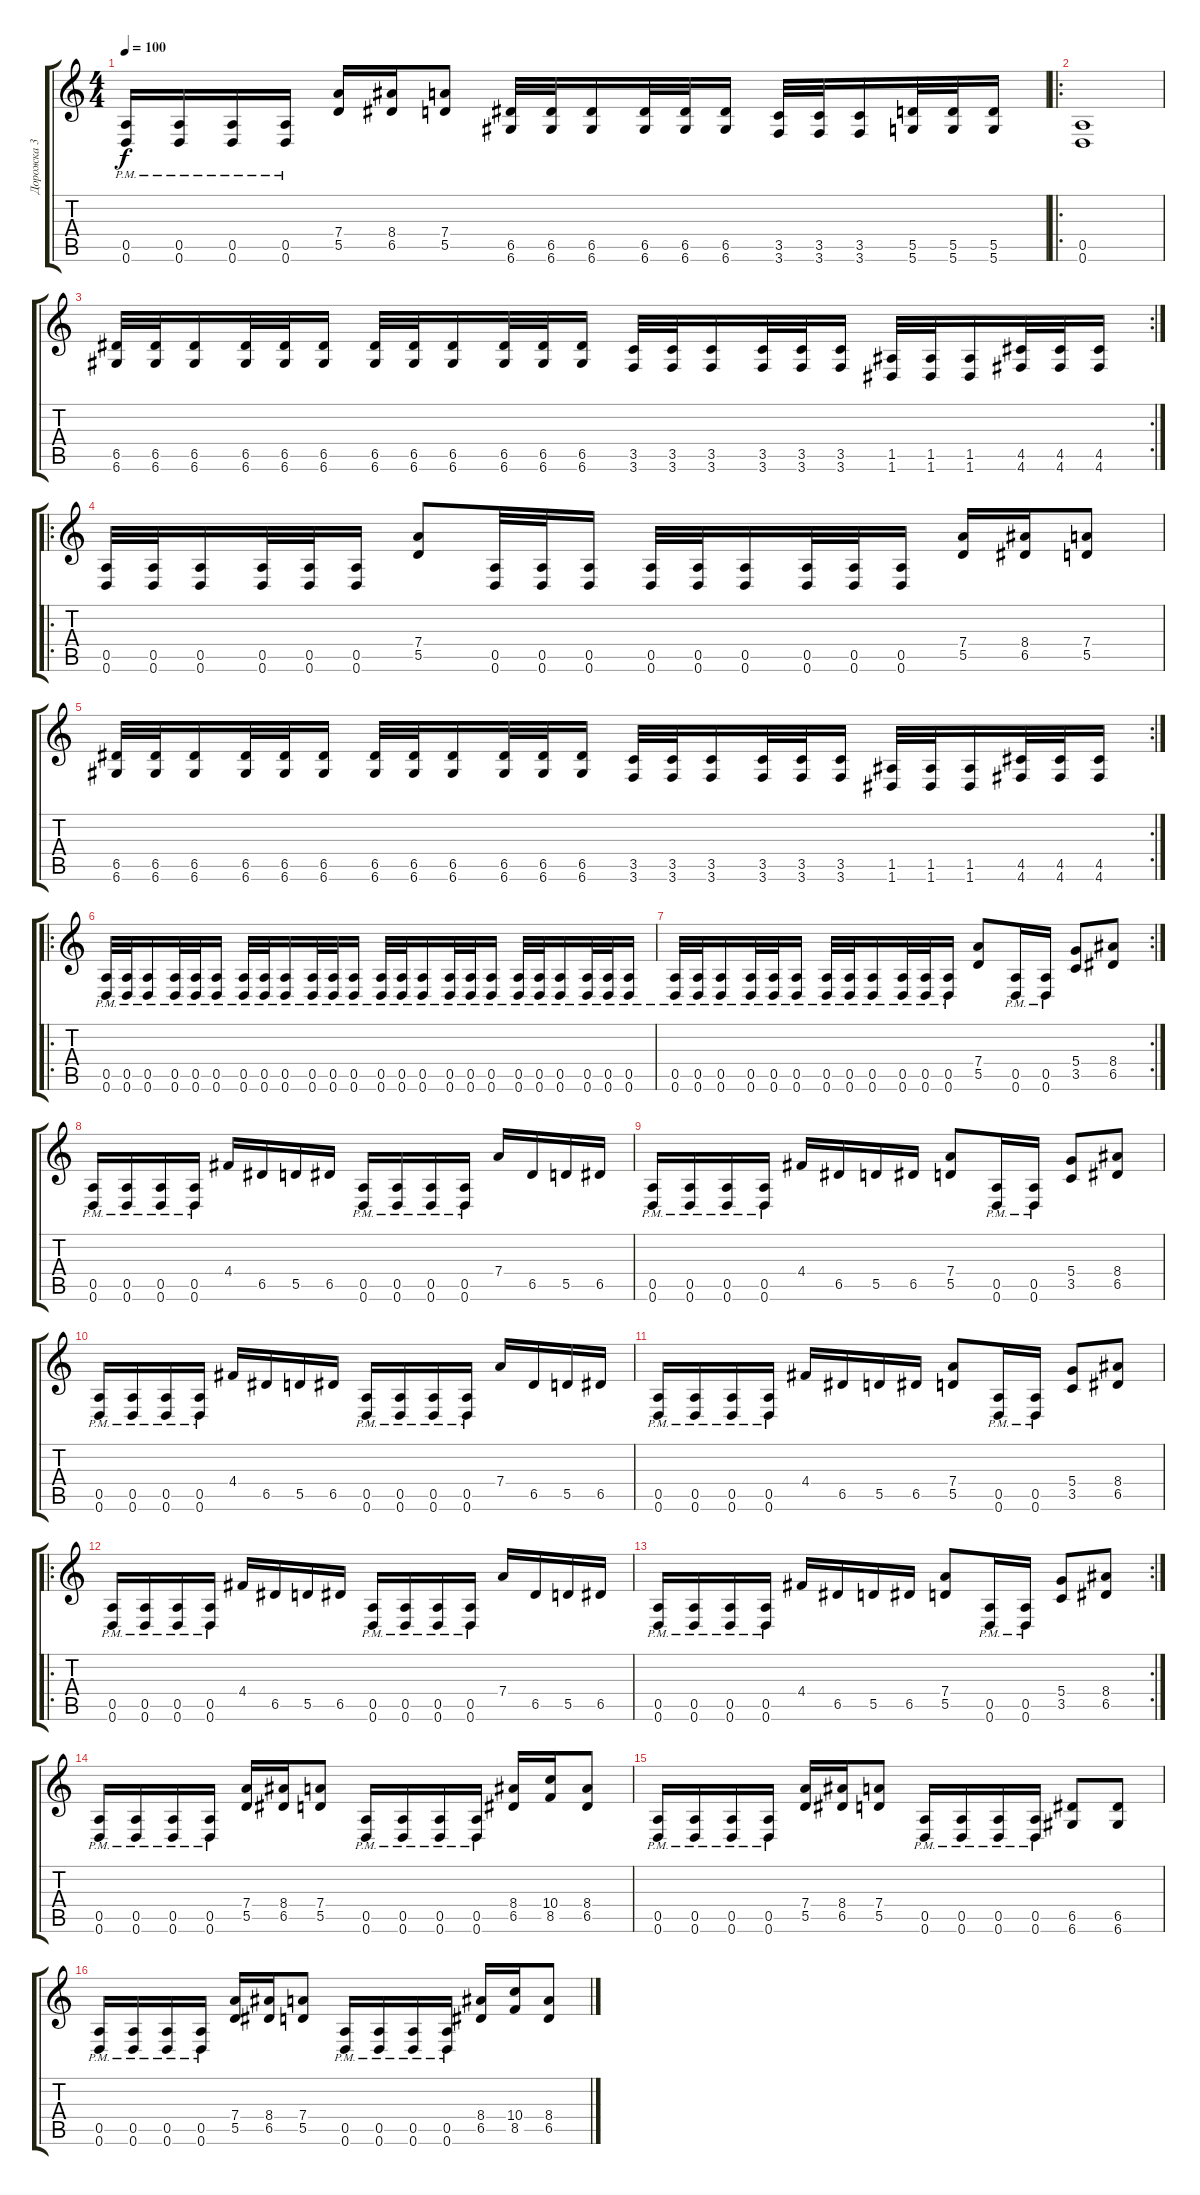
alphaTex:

\track ("Дорожка 3" "Дорожка 3") {instrument distortionguitar}
\staff {score tabs}
\tuning (E4 B3 G3 D3 A2 D2) {hide}
\ts (4 4)
\tempo 100
\clef g2
\ks c
(0.5{pm} 0.6{pm}).16{dy f} (0.5{pm} 0.6{pm}).16 (0.5{pm} 0.6{pm}).16 (0.5{pm} 0.6{pm}).16 (7.4 5.5).16 (8.4 6.5).16 (7.4 5.5).8 (6.5 6.6).32 (6.5 6.6).32 (6.5 6.6).16 (6.5 6.6).32 (6.5 6.6).32 (6.5 6.6).16 (3.5 3.6).32 (3.5 3.6).32 (3.5 3.6).16 (5.5 5.6).32 (5.5 5.6).32 (5.5 5.6).16 |
\ro
(0.5 0.6).1 |
\rc 2
(6.5 6.6).32 (6.5 6.6).32 (6.5 6.6).16 (6.5 6.6).32 (6.5 6.6).32 (6.5 6.6).16 (6.5 6.6).32 (6.5 6.6).32 (6.5 6.6).16 (6.5 6.6).32 (6.5 6.6).32 (6.5 6.6).16 (3.5 3.6).32 (3.5 3.6).32 (3.5 3.6).16 (3.5 3.6).32 (3.5 3.6).32 (3.5 3.6).16 (1.5 1.6).32 (1.5 1.6).32 (1.5 1.6).16 (4.5 4.6).32 (4.5 4.6).32 (4.5 4.6).16 |
\ro
(0.5 0.6).32 (0.5 0.6).32 (0.5 0.6).16 (0.5 0.6).32 (0.5 0.6).32 (0.5 0.6).16 (7.4 5.5).8 (0.5 0.6).32 (0.5 0.6).32 (0.5 0.6).16 (0.5 0.6).32 (0.5 0.6).32 (0.5 0.6).16 (0.5 0.6).32 (0.5 0.6).32 (0.5 0.6).16 (7.4 5.5).16 (8.4 6.5).16 (7.4 5.5).8 |
\rc 2
(6.5 6.6).32 (6.5 6.6).32 (6.5 6.6).16 (6.5 6.6).32 (6.5 6.6).32 (6.5 6.6).16 (6.5 6.6).32 (6.5 6.6).32 (6.5 6.6).16 (6.5 6.6).32 (6.5 6.6).32 (6.5 6.6).16 (3.5 3.6).32 (3.5 3.6).32 (3.5 3.6).16 (3.5 3.6).32 (3.5 3.6).32 (3.5 3.6).16 (1.5 1.6).32 (1.5 1.6).32 (1.5 1.6).16 (4.5 4.6).32 (4.5 4.6).32 (4.5 4.6).16 |
\ro
(0.5{pm} 0.6).32 (0.5{pm} 0.6).32 (0.5{pm} 0.6).16 (0.5{pm} 0.6).32 (0.5{pm} 0.6).32 (0.5{pm} 0.6).16 (0.5{pm} 0.6).32 (0.5{pm} 0.6).32 (0.5{pm} 0.6).16 (0.5{pm} 0.6).32 (0.5{pm} 0.6).32 (0.5{pm} 0.6).16 (0.5{pm} 0.6{pm}).32 (0.5{pm} 0.6).32 (0.5{pm} 0.6).16 (0.5{pm} 0.6).32 (0.5{pm} 0.6).32 (0.5{pm} 0.6).16 (0.5{pm} 0.6).32 (0.5{pm} 0.6).32 (0.5{pm} 0.6).16 (0.5{pm} 0.6).32 (0.5{pm} 0.6).32 (0.5{pm} 0.6).16 |
\rc 2
(0.5{pm} 0.6).32 (0.5{pm} 0.6).32 (0.5{pm} 0.6).16 (0.5{pm} 0.6).32 (0.5{pm} 0.6).32 (0.5{pm} 0.6).16 (0.5{pm} 0.6).32 (0.5{pm} 0.6).32 (0.5{pm} 0.6).16 (0.5{pm} 0.6).32 (0.5{pm} 0.6).32 (0.5{pm} 0.6).16 (7.4 5.5).8 (0.5{pm} 0.6).16 (0.5{pm} 0.6).16 (5.4 3.5).8 (8.4 6.5).8 |
(0.5{pm} 0.6{pm}).16 (0.5{pm} 0.6{pm}).16 (0.5{pm} 0.6{pm}).16 (0.5{pm} 0.6{pm}).16 4.4.16 6.5.16 5.5.16 6.5.16 (0.5{pm} 0.6{pm}).16 (0.5{pm} 0.6{pm}).16 (0.5{pm} 0.6{pm}).16 (0.5{pm} 0.6{pm}).16 7.4.16 6.5.16 5.5.16 6.5.16 |
(0.5{pm} 0.6{pm}).16 (0.5{pm} 0.6{pm}).16 (0.5{pm} 0.6{pm}).16 (0.5{pm} 0.6{pm}).16 4.4.16 6.5.16 5.5.16 6.5.16 (7.4 5.5).8 (0.5{pm} 0.6{pm}).16 (0.5{pm} 0.6{pm}).16 (5.4 3.5).8 (8.4 6.5).8 |
(0.5{pm} 0.6{pm}).16 (0.5{pm} 0.6{pm}).16 (0.5{pm} 0.6{pm}).16 (0.5{pm} 0.6{pm}).16 4.4.16 6.5.16 5.5.16 6.5.16 (0.5{pm} 0.6{pm}).16 (0.5{pm} 0.6{pm}).16 (0.5{pm} 0.6{pm}).16 (0.5{pm} 0.6{pm}).16 7.4.16 6.5.16 5.5.16 6.5.16 |
(0.5{pm} 0.6{pm}).16 (0.5{pm} 0.6{pm}).16 (0.5{pm} 0.6{pm}).16 (0.5{pm} 0.6{pm}).16 4.4.16 6.5.16 5.5.16 6.5.16 (7.4 5.5).8 (0.5{pm} 0.6{pm}).16 (0.5{pm} 0.6{pm}).16 (5.4 3.5).8 (8.4 6.5).8 |
\ro
(0.5{pm} 0.6{pm}).16 (0.5{pm} 0.6{pm}).16 (0.5{pm} 0.6{pm}).16 (0.5{pm} 0.6{pm}).16 4.4.16 6.5.16 5.5.16 6.5.16 (0.5{pm} 0.6{pm}).16 (0.5{pm} 0.6{pm}).16 (0.5{pm} 0.6{pm}).16 (0.5{pm} 0.6{pm}).16 7.4.16 6.5.16 5.5.16 6.5.16 |
\rc 2
(0.5{pm} 0.6{pm}).16 (0.5{pm} 0.6{pm}).16 (0.5{pm} 0.6{pm}).16 (0.5{pm} 0.6{pm}).16 4.4.16 6.5.16 5.5.16 6.5.16 (7.4 5.5).8 (0.5{pm} 0.6{pm}).16 (0.5{pm} 0.6{pm}).16 (5.4 3.5).8 (8.4 6.5).8 |
(0.5{pm} 0.6{pm}).16 (0.5{pm} 0.6{pm}).16 (0.5{pm} 0.6{pm}).16 (0.5{pm} 0.6{pm}).16 (7.4 5.5).16 (8.4 6.5).16 (7.4 5.5).8 (0.5{pm} 0.6{pm}).16 (0.5{pm} 0.6{pm}).16 (0.5{pm} 0.6{pm}).16 (0.5{pm} 0.6{pm}).16 (8.4 6.5).16 (10.4 8.5).16 (8.4 6.5).8 |
(0.5{pm} 0.6{pm}).16 (0.5{pm} 0.6{pm}).16 (0.5{pm} 0.6{pm}).16 (0.5{pm} 0.6{pm}).16 (7.4 5.5).16 (8.4 6.5).16 (7.4 5.5).8 (0.5{pm} 0.6{pm}).16 (0.5{pm} 0.6{pm}).16 (0.5{pm} 0.6{pm}).16 (0.5{pm} 0.6{pm}).16 (6.5 6.6).8 (6.5 6.6).8 |
(0.5{pm} 0.6{pm}).16 (0.5{pm} 0.6{pm}).16 (0.5{pm} 0.6{pm}).16 (0.5{pm} 0.6{pm}).16 (7.4 5.5).16 (8.4 6.5).16 (7.4 5.5).8 (0.5{pm} 0.6{pm}).16 (0.5{pm} 0.6{pm}).16 (0.5{pm} 0.6{pm}).16 (0.5{pm} 0.6{pm}).16 (8.4 6.5).16 (10.4 8.5).16 (8.4 6.5).8
